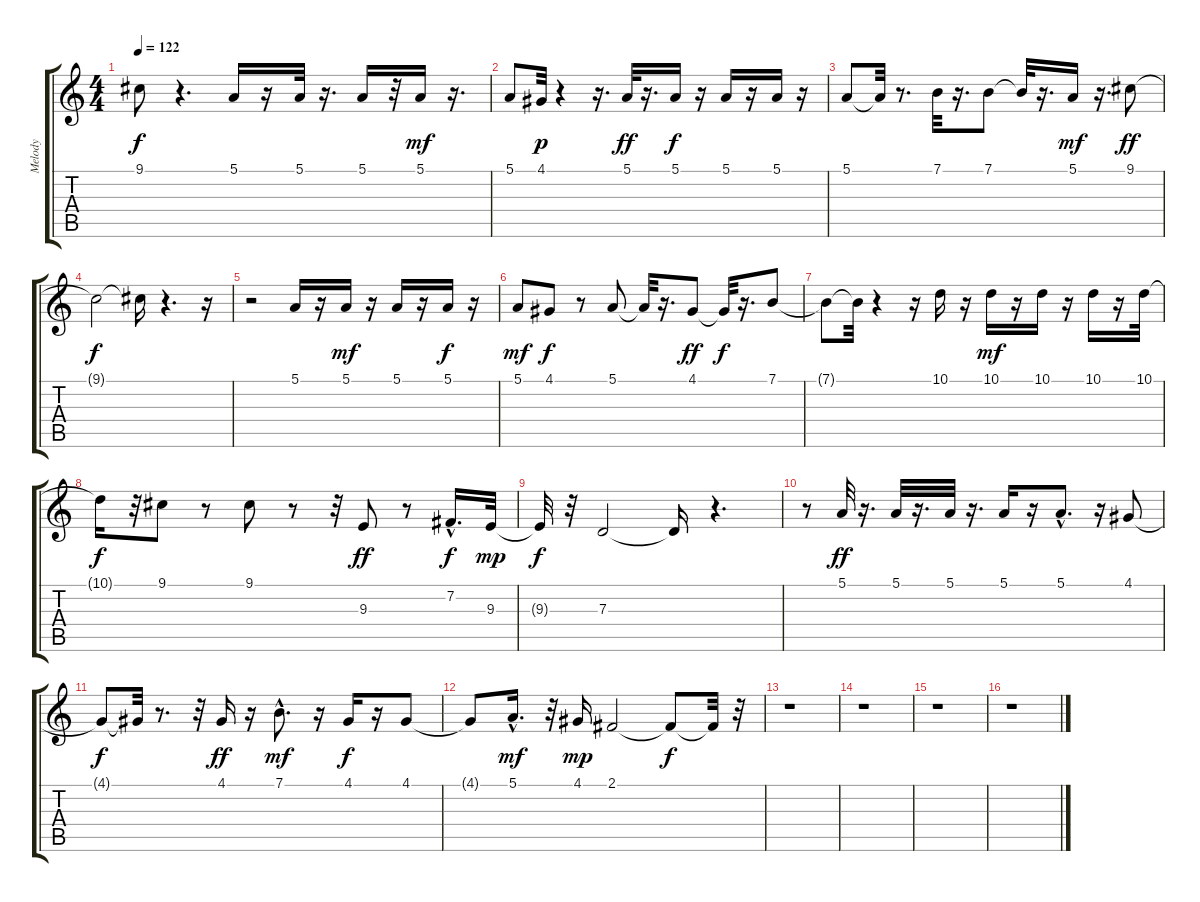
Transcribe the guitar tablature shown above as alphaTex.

\track ("Melody" "Melody") {instrument panflute}
\staff {score tabs}
\tuning (E4 B3 G3 D3 A2 E2) {hide}
\ts (4 4)
\tempo 122
\clef g2
\ks c
9.1{t}.8{dy f} r.4{d} 5.1.16 r.16 5.1.32 r.16{d} 5.1.16 r.32 5.1.16{dy mf} r.16{d} |
5.1.8 4.1.32{dy p} r.4 r.16{d} 5.1.32{dy ff} r.16{d} 5.1.16{dy f} r.16 5.1.16 r.16 5.1.16 r.16 |
5.1.8 5.1{t}.32 r.8{d} 7.1.32 r.16{d} 7.1.8 7.1{t}.32 r.16{d} 5.1.16{dy mf} r.16{d} 9.1.8{dy ff} |
9.1{t}.2{dy f} 9.1{t}.16 r.4{d} r.16 |
r.2 5.1.16 r.16 5.1.16{dy mf} r.16 5.1.16 r.16 5.1.16{dy f} r.16 |
5.1.8{dy mf} 4.1.8{dy f} r.8 5.1.8 5.1{t}.32 r.16{d} 4.1.8{dy ff} 4.1{t}.32{dy f} r.16{d} 7.1.8 |
7.1{t}.8 7.1{t}.32 r.4 r.16 10.1.16 r.16 10.1.16{dy mf} r.16 10.1.16 r.16 10.1.16 r.16 10.1.32 |
10.1{t}.16{dy f} r.32 9.1.8 r.8 9.1.8 r.8 r.32 9.3.8{dy ff} r.8 7.2{hac}.16{d dy f} 9.3.32{dy mp} |
9.3{t}.32{dy f} r.32 7.3.2 7.3{t}.16 r.4{d} |
r.8 5.1.32{dy ff} r.16{d} 5.1.32 r.16{d} 5.1.32 r.16{d} 5.1.16 r.16 5.1{hac}.8{d} r.16 4.1.8 |
4.1{t}.8{dy f} 4.1{t}.32 r.8{d} r.32 4.1.16{dy ff} r.16 7.1{hac}.8{d dy mf} r.16 4.1.16{dy f} r.16 4.1.8 |
4.1{t}.8 5.1{hac}.16{d dy mf} r.32 4.1.16{dy mp} 2.1.2 2.1{t}.8{dy f} 2.1{t}.32 r.32 |
r.1 |
r.1 |
r.1 |
r.1
